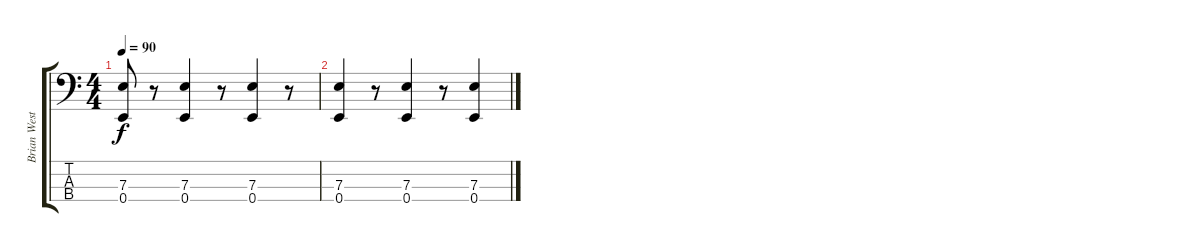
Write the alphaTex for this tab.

\track ("Brian West - Bass" "Brian West") {instrument electricbasspick}
\staff {score tabs}
\tuning (G2 D2 A1 E1) {hide}
\ts (4 4)
\tempo 90
\clef f4
\ks c
(7.3{t} 0.4{t}).8{dy f} r.8 (7.3 0.4).4 r.8 (7.3 0.4).4 r.8 |
(7.3 0.4).4 r.8 (7.3 0.4).4 r.8 (7.3 0.4).4
